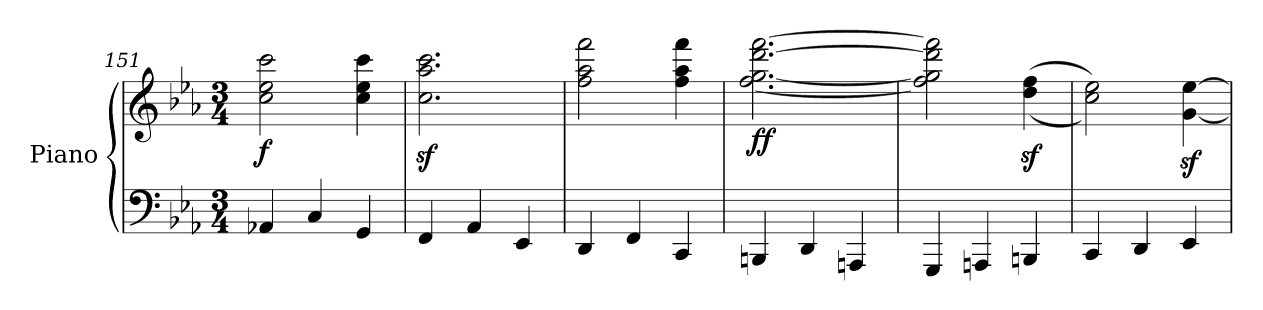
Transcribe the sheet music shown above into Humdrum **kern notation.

**kern	**kern	**dynam
*part1	*part1	*part1
*staff2	*staff1	*staff1/2
*I"Piano	*	*
*I'Pno	*	*
*clefF4	*clefG2	*
*k[b-e-a-]	*k[b-e-a-]	*
*M3/4	*M3/4	*
=151	=151	=151
!	!	!LO:DY:b
4AA-X/	2cc\ 2ee-\ 2ccc\	f
4C/	.	.
4GG/	4cc\ 4ee-\ 4ccc\	.
=152	=152	=152
4FF/	2.cc\z< 2.aa-\z< 2.ccc\z<	.
4AA-/	.	.
4EE-/	.	.
=153	=153	=153
4DD/	2ff\ 2aa-\ 2fff\	.
4FF/	.	.
4CC/	4ff\ 4aa-\ 4fff\	.
!!LO:PB:g=z
=154	=154	=154
!	!	!LO:DY:b
4BBBn/	[2.ff\ [2.gg\ [2.ddd\ [2.fff\	ff
4DD/	.	.
4AAAn/	.	.
!!LO:PB:g=z
=155	=155	=155
4GGG/	2ff\] 2gg\] 2ddd\] 2fff\]	.
4AAAn/	.	.
4BBBn/	((4dd\z< 4ff\z<	.
=156	=156	=156
4CC/	2cc\ 2ee-\))	.
4DD/	.	.
4EE-/	[4g\z< [4ee-\z<	.
=	=	=
*-	*-	*-
